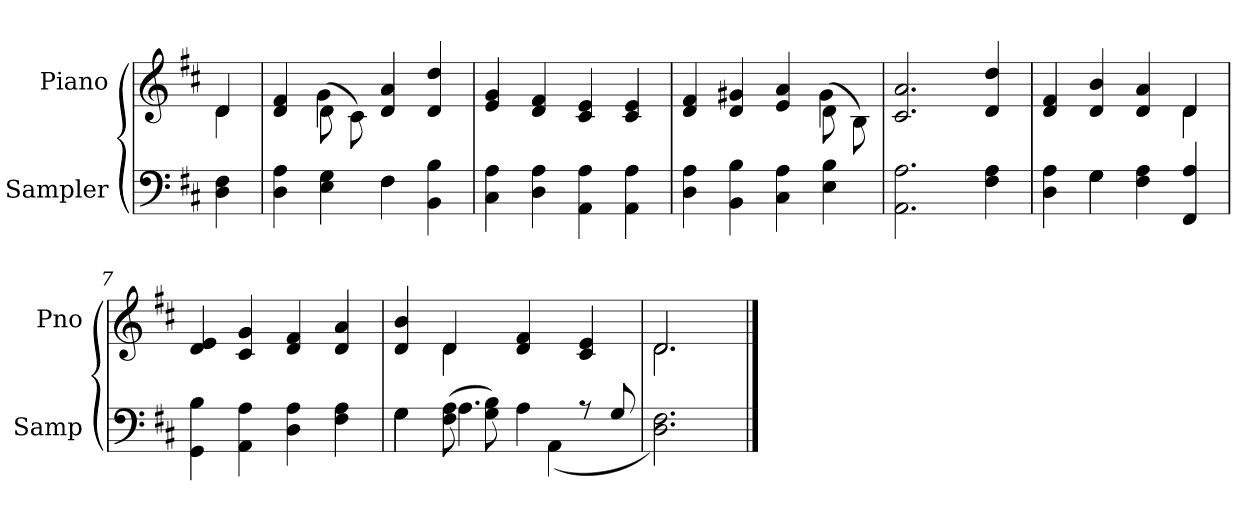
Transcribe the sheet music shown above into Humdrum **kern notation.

**kern	**kern
*part2	*part1
*staff2	*staff1
*I"Sampler	*I"Piano
*I'Samp	*I'Pno
*clefF4	*clefG2
*k[f#c#]	*k[f#c#]
*D:	*D:
=1	=1
*	*^
4D 4F#	4d/	4d
=2	=2	=2
*^	*	*
4D 4A	2ryy	4d 4f#	4ryy
4E 4G	.	(8d\	4g
.	.	8c#\)	.
4F#\	4F#	4d 4a	2ryy
4BB 4B	4ryy	4d 4dd	.
*v	*v	*	*
*	*v	*v
=3	=3
4C# 4A	4e 4g
4D 4A	4d 4f#
4AA 4A	4c# 4e
4AA 4A	4c# 4e
=4	=4
*	*^
4D 4A	4d 4f#	2.ryy
4BB 4B	4d 4g#X	.
4C# 4A	4e 4a	.
4E 4B	(8d\	4g#
.	8B\)	.
*	*v	*v
=5	=5
2.AA 2.A	2.c# 2.a
4F# 4A	4d 4dd
=6	=6
*^	*^
4D 4A	4ryy	4d 4f#	2.ryy
4G\	4G	4d 4b	.
4F# 4A	2ryy	4d 4a	.
4FF# 4A	.	4d/	4d
*v	*v	*	*
*	*v	*v
=7	=7
4GG 4B	4d 4e
4AA 4A	4c# 4g
4D 4A	4d 4f#
4F# 4A	4d 4a
=8	=8
*^	*^
4G\	4G	4d 4b	4ryy
(8F#\ 8A\	4.A	4d/	4d
8G\ 8B\)	.	.	.
4A\	.	4d 4f#	2ryy
.	(4AA	.	.
8r	.	4c# 4e	.
8G/	8ryy	.	.
*v	*v	*	*
=9	=9	=9
2.D 2.F#)	2.d/	2.d
*	*v	*v
==	==
*-	*-
